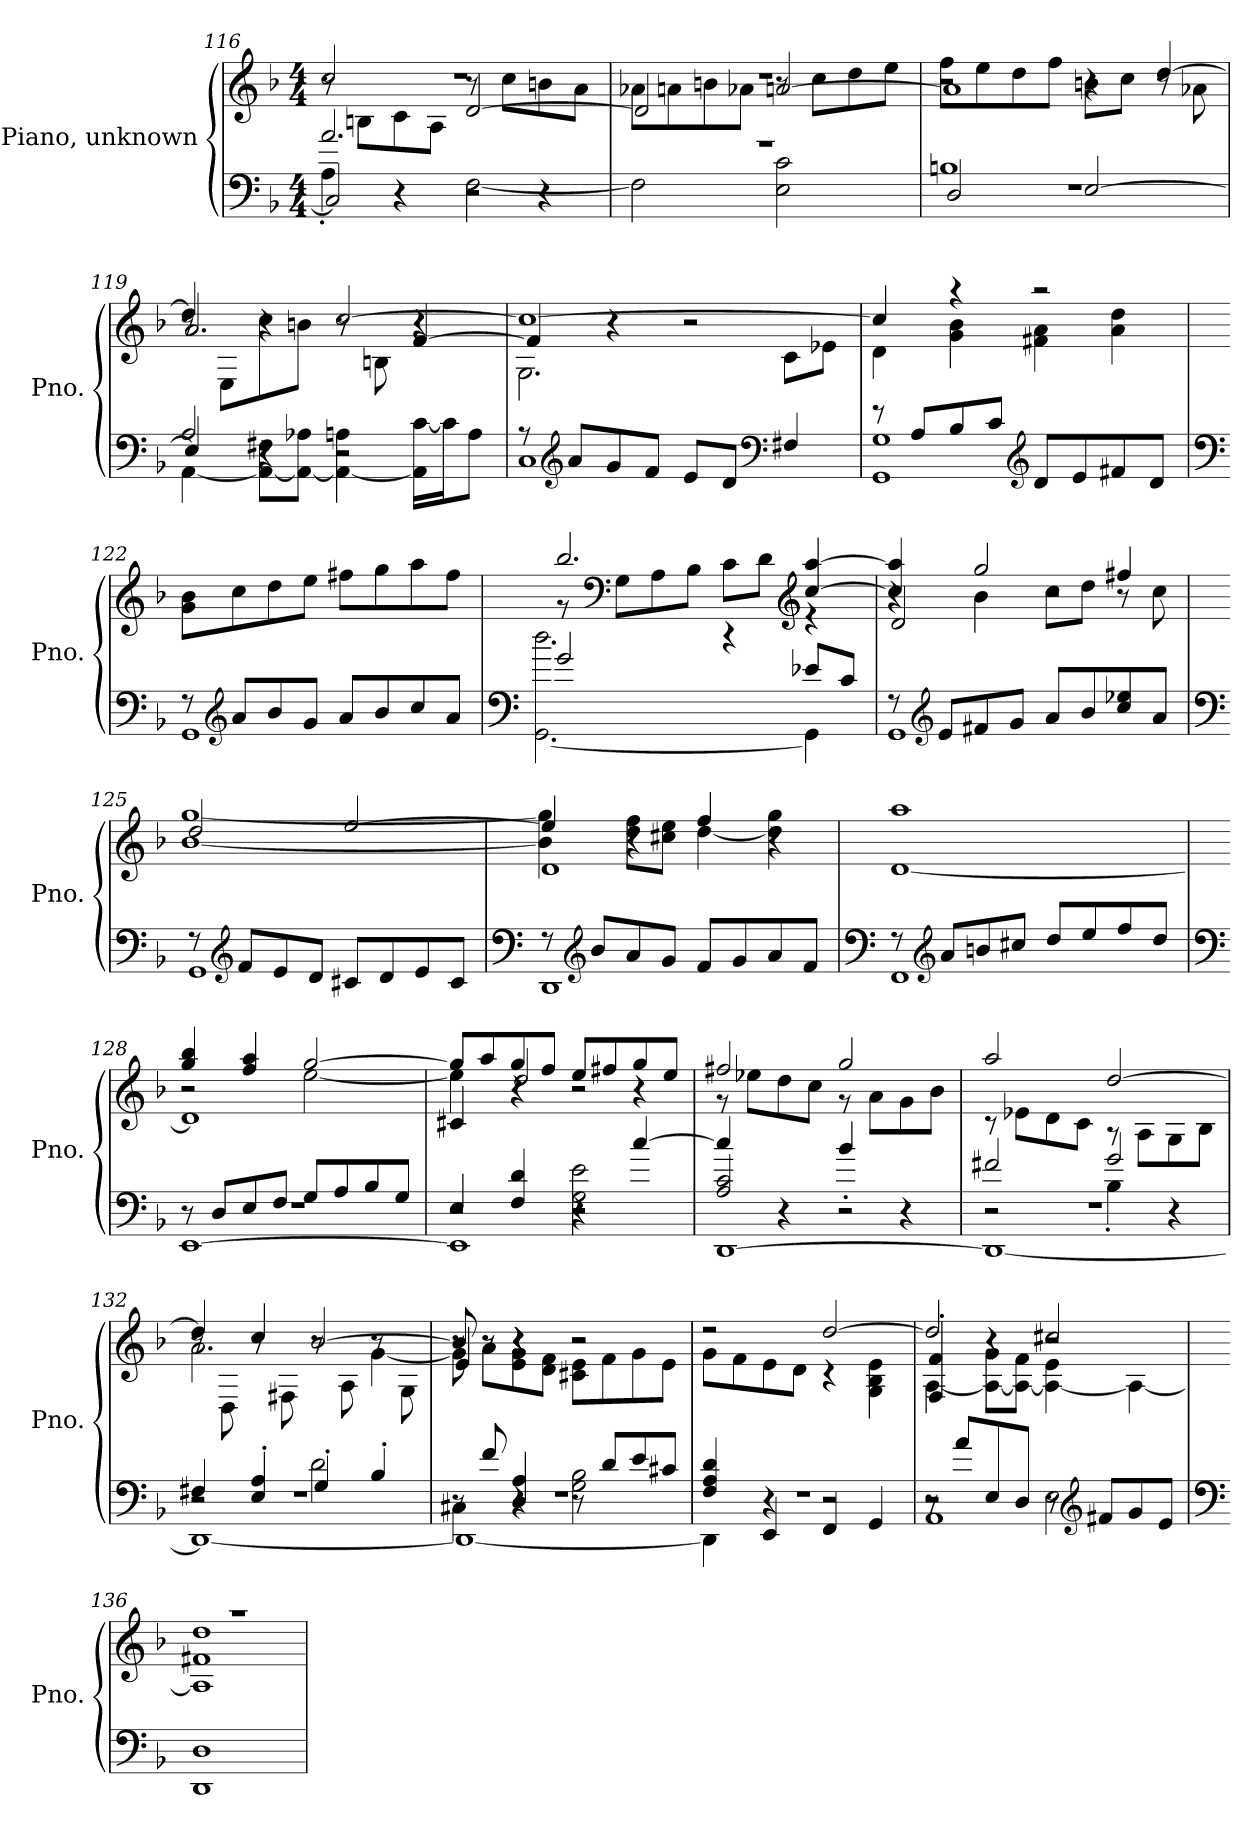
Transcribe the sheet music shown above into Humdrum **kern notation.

**kern	**kern
*part1	*part1
*staff2	*staff1
*I"Piano, unknown	*
*I'Pno.	*
*clefF4	*clefG2
*k[b-]	*k[b-]
*M4/4	*M4/4
=116	=116
*^	*^
*	*^	*	*^
2.a/	4A'\	2C/]	1r	8r	2cc/
.	.	.	.	8Bn\L	.
.	4r	.	.	8c\	.
.	.	.	.	8A\J	.
.	[2F\	2r	.	8r	[2d/
.	.	.	.	8cc\L	.
4r	.	.	.	8bn\	.
.	.	.	.	8a\J	.
*	*v	*v	*	*	*
=117	=117	=117	=117	=117
1r	2F\]	1r	8a-X\L	2d/]
.	.	.	8an\	.
.	.	.	8bn\	.
.	.	.	8a-X\J	.
.	2E\ 2c\	.	8r	[2an/
.	.	.	8cc\L	.
.	.	.	8dd\	.
.	.	.	8ee\J	.
!!LO:LB:g=z	!!	!!
=118	=118	=118	=118	=118
*	*^	*	*	*
1r	1Bn	2D/	2r	8ff\L	1a]
.	.	.	.	8ee\	.
.	.	.	.	8dd\	.
.	.	.	.	8ff\J	.
.	.	[2E/	4r	8bn\L	.
.	.	.	.	8cc\J	.
.	.	.	[4dd/	8r	.
.	.	.	.	8a-X\	.
=119	=119	=119	=119	=119	=119
2A/	[4AA\	4E/]	4dd/]	8r	2.a/
.	.	.	.	8E\L	.
.	8AA\_ 8F#X\L	4r	4r	8cc\	.
.	8AA\_ 8A-X\J	.	.	8bn\J	.
2r	4AA\_ 4An\	2r	[2cc/	8r	.
.	.	.	.	8Bn\	.
.	16AA\] [16c\LL	.	.	4r	[4f/
.	16c\J]	.	.	.	.
.	8A\J	.	.	.	.
*	*v	*v	*	*	*
=120	=120	=120	=120	=120
8r	1C	1cc_	2.G\	4f/]
*clefG2	*	*	*	*
8a/L	.	.	.	.
8g/	.	.	.	4r
8f/J	.	.	.	.
8e/L	.	.	.	2r
8d/J	.	.	.	.
*clefF4	*	*	*	*
4F#X/	.	.	8c\L	.
.	.	.	8e-X\J	.
*	*	*	*v	*v
!!LO:PB:g=z
=121	=121	=121	=121
8r	1GG 1G	4cc/]	4d\
8A/L	.	.	.
8B-/	.	4r	4g\ 4b-\
8c/J	.	.	.
*clefG2	*	*	*
8d/L	.	2r	4f#X\ 4a\
8e/	.	.	.
8f#X/	.	.	4a\ 4dd\
8d/J	.	.	.
*	*	*v	*v
=122	=122	=122
*clefF4	*	*
8r	1GG	8g\ 8b-\L
*clefG2	*	*
8a/L	.	8cc\
8b-/	.	8dd\
8g/J	.	8ee\J
8a/L	.	8ff#X\L
8b-/	.	8gg\
8cc/	.	8aa\
8a/J	.	8ff#\J
=123	=123	=123
*clefF4	*	*
*	*	*^
2g/	[2.GG\ 2.dd\	2.bb-/	8r
*	*	*clefF4	*
.	.	.	8G\L
.	.	.	8A\
.	.	.	8B-\J
4r	.	.	8c\L
.	.	.	8d\J
*	*	*clefG2	*
8e-X/L	4GG\]	[4cc/ [4aa/	4r
8c/J	.	.	.
!!LO:LB:g=z
=124	=124	=124	=124
*	*	*	*^
8r	1GG	4cc/] 4aa/]	4r	2d/
*clefG2	*	*	*	*
8e/L	.	.	.	.
8f#X/	.	2gg/	4b-\	.
8g/J	.	.	.	.
8a/L	.	.	8cc\L	2r
8b-/	.	.	8dd\J	.
8cc/ 8ee-X/	.	4ff#X/	8r	.
8a/J	.	.	8cc\	.
*	*	*v	*v	*v
=125	=125	=125
*clefF4	*	*
*	*	*^
8r	1GG	2dd/	[1b- [1gg
*clefG2	*	*	*
8f/L	.	.	.
8e/	.	.	.
8d/J	.	.	.
8c#X/L	.	[2ee/	.
8d/	.	.	.
8e/	.	.	.
8c#/J	.	.	.
*	*	*v	*v
=126	=126	=126
*clefF4	*	*
*	*	*^
*	*	*	*^
8r	1DD	4ee/]	4b-\] 4gg\]	1d
*clefG2	*	*	*	*
8b-/L	.	.	.	.
8a/	.	4r	8dd\ 8ff\L	.
8g/J	.	.	8cc#X\ 8ee\J	.
8f/L	.	4ff/	[4dd\	.
8g/	.	.	.	.
8a/	.	4r	4dd\] 4gg\	.
8f/J	.	.	.	.
*	*	*v	*v	*v
!!LO:LB:g=z
=127	=127	=127
*clefF4	*	*
*	*	*^
8r	1FF	1aa	[1d
*clefG2	*	*	*
8a/L	.	.	.
8bn/	.	.	.
8cc#X/J	.	.	.
8dd/L	.	.	.
8ee/	.	.	.
8ff/	.	.	.
8dd/J	.	.	.
*v	*v	*	*
*	*v	*v
=128	=128
*clefF4	*
*^	*^
*	*^	*	*^
1r	8r	[1EE	4gg/ 4bb-/	2r	1d]
.	8D/L	.	.	.	.
.	8E/	.	4ff/ 4aa/	.	.
.	8F/J	.	.	.	.
.	8G/L	.	[2gg/	[2ee\	.
.	8A/	.	.	.	.
.	8B-/	.	.	.	.
.	8G/J	.	.	.	.
=129	=129	=129	=129	=129	=129
*	*	*^	*	*	*
2r	2r	4E/	1EE]	8gg/L]	4ee\]	4c#X/
.	.	.	.	8aa/	.	.
.	.	4F/ 4d/	.	8gg/	4r	2dd/
.	.	.	.	8ff/J	.	.
4r	2G\ 2e\	2r	.	8ee/L	2r	.
.	.	.	.	8ff#X/	.	.
[4cc/	.	.	.	8gg/	.	4r
.	.	.	.	8ee/J	.	.
*	*	*v	*v	*	*	*
*	*	*	*	*v	*v
=130	=130	=130	=130	=130
4cc/]	2A/ 2c/	[1DD	2ff#X/	8r
.	.	.	.	8ee-X\L
4r	.	.	.	8dd\
.	.	.	.	8cc\J
2r	4b-'/	.	2gg/	8r
.	.	.	.	8a\L
.	4r	.	.	8g\
.	.	.	.	8b-\J
!!LO:LB:g=z	!!
=131	=131	=131	=131	=131
*	*	*^	*	*
1r	2r	2f#X/	1DD_	2aa/	8r
.	.	.	.	.	8e-X\L
.	.	.	.	.	8d\
.	.	.	.	.	8c\J
.	4B-'\	2g/	.	[2dd/	8r
.	.	.	.	.	8A\L
.	4r	.	.	.	8G\
.	.	.	.	.	8B-\J
=132	=132	=132	=132	=132	=132
*	*	*	*	*	*^
1r	2r	4F#X/	1DD_	4dd/]	2.a\	8r
.	.	.	.	.	.	8D\
.	.	4E/' 4A/'	.	4cc/	.	8r
.	.	.	.	.	.	8F#X\
.	2d\	4G'/	.	[2b-/	.	8r
.	.	.	.	.	.	8A\
.	.	4B-'/	.	.	[4g\	8r
.	.	.	.	.	.	8G\
=133	=133	=133	=133	=133	=133	=133
*	*	*	*	*	*	*^
1r	4C#X\	8r	1DD_	8b-/]	8g\]	4e/	8r
.	.	8f/	.	8r	8r	.	8a\L
.	4r	4D/ 4A/	.	4r	4r	4r	8e\ 8g\
.	.	.	.	.	.	.	8d\ 8f\J
.	2G\ 2B-\	8r	.	2r	2r	2r	8c#X\ 8e\L
.	.	8d/L	.	.	.	.	8f\
.	.	8e/	.	.	.	.	8g\
.	.	8c#X/J	.	.	.	.	8e\J
*	*	*v	*v	*	*	*	*
*	*	*	*	*v	*v	*v
=134	=134	=134	=134	=134
1r	4F/ 4A/ 4d/	4DD\]	2r	8g\L
.	.	.	.	8f\
.	4EE/	4r	.	8e\
.	.	.	.	8d\J
.	4FF/	2r	[2dd/	4r
.	4GG/	.	.	4G\ 4B-\ 4e\
!!LO:LB:g=z
=135	=135	=135	=135	=135
*	*	*	*	*^
8r	2r	1AA	2dd/]	[4A\	4F/' 4f/'
8a/L	.	.	.	.	.
8E/	.	.	.	8A\_ 8g\L	4r
8D/J	.	.	.	8A\_ 8f\J	.
8r	2E\	.	2cc#X/	4A\_ 4e\	2r
*clefG2	*	*	*	*	*
8f#X/L	.	.	.	.	.
8g/	.	.	.	4A\_	.
8e/J	.	.	.	.	.
*v	*v	*v	*	*	*
*	*v	*v	*v
=136	=136
*clefF4	*
*	*^
1DD 1D	1r	1A] 1f#X 1dd
*	*v	*v
=	=
*-	*-
